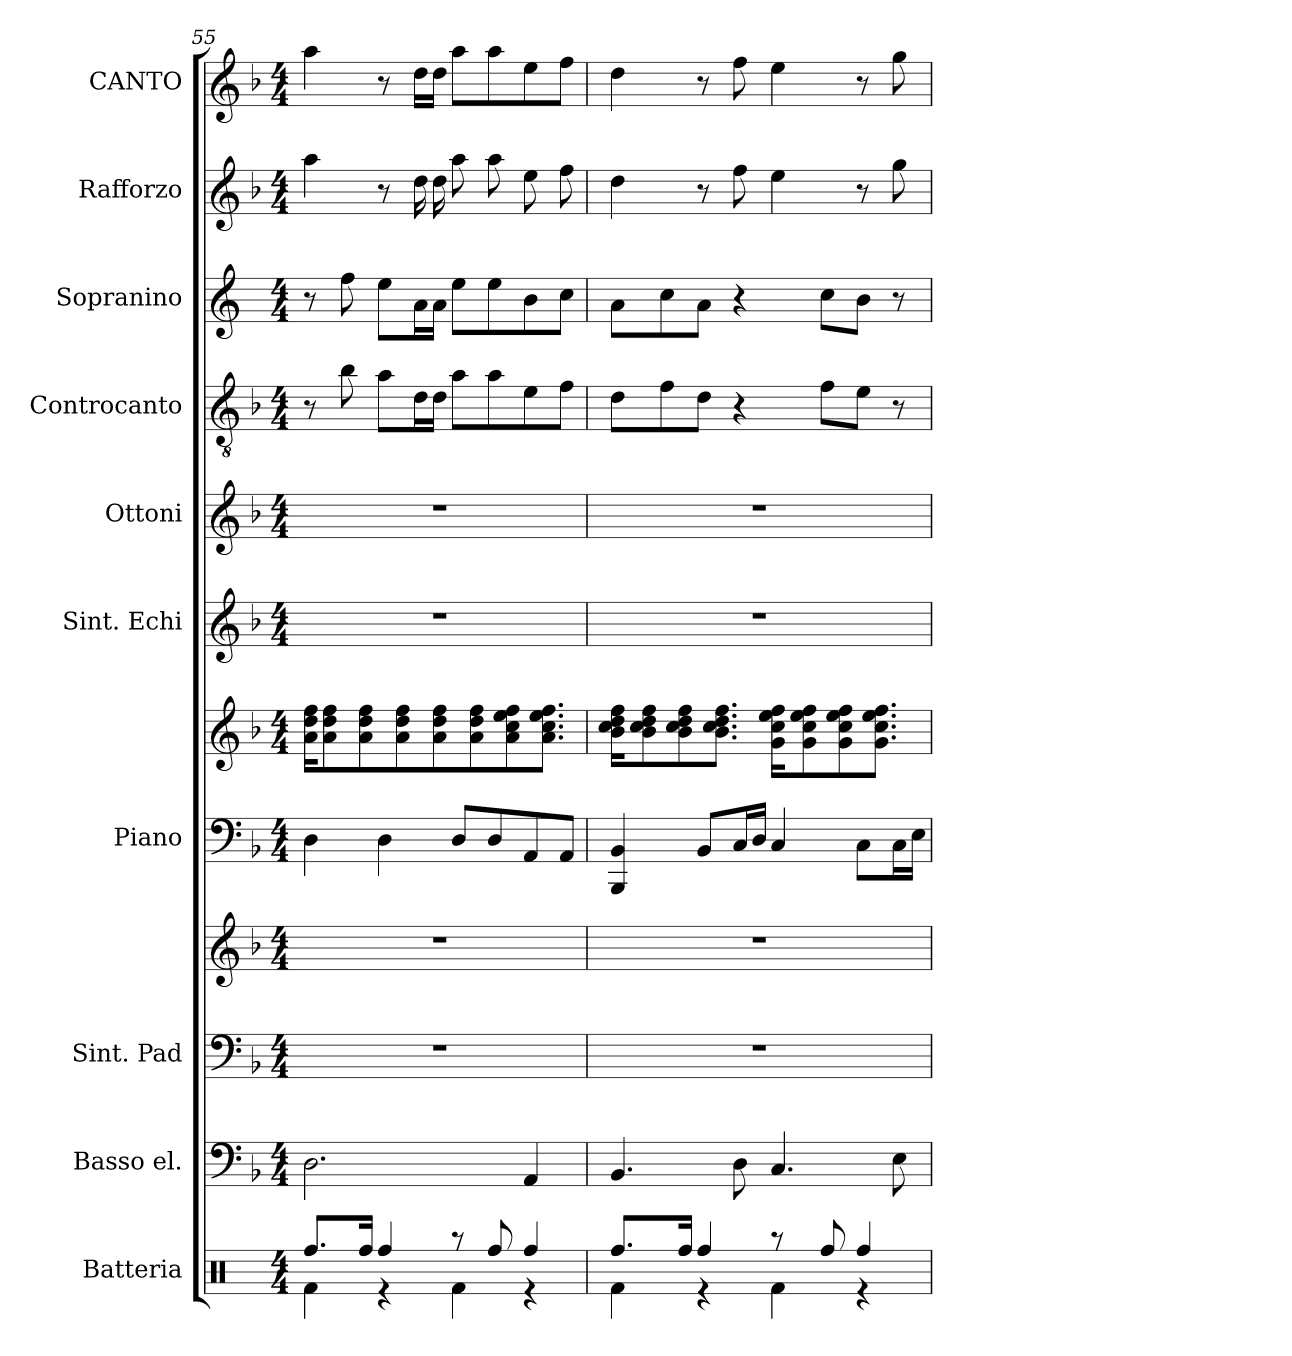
**kern	**kern	**kern	**kern	**kern	**kern	**kern	**kern	**kern	**kern	**kern	**kern
*part10	*part9	*part8	*part8	*part7	*part7	*part6	*part5	*part4	*part3	*part2	*part1
*staff12	*staff11	*staff10	*staff9	*staff8	*staff7	*staff6	*staff5	*staff4	*staff3	*staff2	*staff1
*I"Batteria	*I"Basso el.	*I"Sint. Pad	*	*I"Piano	*	*I"Sint. Echi	*I"Ottoni	*I"Controcanto	*I"Sopranino	*I"Rafforzo	*I"CANTO
*I'Bat	*I'B.el	*I'SintP	*	*	*	*I'SintE	*I'Ott	*I'cCnt	*I'S.nn	*I'Rfz	*I'Cnt
!!LO:PB:g=z
*clefX	*clefF4	*clefF4	*clefG2	*clefF4	*clefG2	*clefG2	*clefG2	*clefGv2	*clefG2	*clefG2	*clefG2
*	*ITrd7c12	*	*	*	*	*	*	*	*ITrd4c7	*ITrd7c12	*ITrd7c12
*k[]	*k[b-]	*k[b-]	*k[b-]	*k[b-]	*k[b-]	*k[b-]	*k[b-]	*k[b-]	*k[b-]	*k[b-]	*k[b-]
*M4/4	*M4/4	*M4/4	*M4/4	*M4/4	*M4/4	*M4/4	*M4/4	*M4/4	*M4/4	*M4/4	*M4/4
=55	=55	=55	=55	=55	=55	=55	=55	=55	=55	=55	=55
*^	*	*	*	*	*	*	*	*	*	*	*
8.Rff/L	4Rf\	2.DD\	1r	1r	4D\	16a\ 16dd\ 16ff\KL	1r	1r	8r	8r	4a\	4a\
.	.	.	.	.	.	8a\ 8dd\ 8ff\	.	.	.	.	.	.
.	.	.	.	.	.	.	.	.	8b-\	8b-\	.	.
16Rff/Jk	.	.	.	.	.	8a\ 8dd\ 8ff\	.	.	.	.	.	.
4Rff/	4r	.	.	.	4D\	.	.	.	8a\L	8a\L	8r	8r
.	.	.	.	.	.	8a\ 8dd\ 8ff\	.	.	.	.	.	.
.	.	.	.	.	.	.	.	.	16d\L	16d\L	16d\	16d\LL
.	.	.	.	.	.	8a\ 8dd\ 8ff\	.	.	16d\JJ	16d\JJ	16d\	16d\JJ
8r	4Rf\	.	.	.	8D/L	.	.	.	8a\L	8a\L	8a\	8a\L
.	.	.	.	.	.	8a\ 8dd\ 8ff\	.	.	.	.	.	.
8Rff/	.	.	.	.	8D/	.	.	.	8a\	8a\	8a\	8a\
.	.	.	.	.	.	8a\ 8cc\ 8ee\ 8ff\	.	.	.	.	.	.
4Rff/	4r	4AAA/	.	.	8AA/	.	.	.	8e\	8e\	8e\	8e\
.	.	.	.	.	.	8.a\ 8.cc\ 8.ee\ 8.ff\J	.	.	.	.	.	.
.	.	.	.	.	8AA/J	.	.	.	8f\J	8f\J	8f\	8f\J
=56	=56	=56	=56	=56	=56	=56	=56	=56	=56	=56	=56	=56
8.Rff/L	4Rf\	4.BBB-/	1r	1r	4BBB-/ 4BB-/	16b-\ 16cc\ 16dd\ 16ff\KL	1r	1r	8d\L	8d\L	4d\	4d\
.	.	.	.	.	.	8b-\ 8cc\ 8dd\ 8ff\	.	.	.	.	.	.
.	.	.	.	.	.	.	.	.	8f\	8f\	.	.
16Rff/Jk	.	.	.	.	.	8b-\ 8cc\ 8dd\ 8ff\	.	.	.	.	.	.
4Rff/	4r	.	.	.	8BB-/L	.	.	.	8d\J	8d\J	8r	8r
.	.	.	.	.	.	8.b-\ 8.cc\ 8.dd\ 8.ff\J	.	.	.	.	.	.
.	.	8DD\	.	.	16C/L	.	.	.	4r	4r	8f\	8f\
.	.	.	.	.	16D/JJ	.	.	.	.	.	.	.
8r	4Rf\	4.CC/	.	.	4C/	16g\ 16cc\ 16ee\ 16ff\KL	.	.	.	.	4e\	4e\
.	.	.	.	.	.	8g\ 8cc\ 8ee\ 8ff\	.	.	.	.	.	.
8Rff/	.	.	.	.	.	.	.	.	8f\L	8f\L	.	.
.	.	.	.	.	.	8g\ 8cc\ 8ee\ 8ff\	.	.	.	.	.	.
4Rff/	4r	.	.	.	8C\L	.	.	.	8e\J	8e\J	8r	8r
.	.	.	.	.	.	8.g\ 8.cc\ 8.ee\ 8.ff\J	.	.	.	.	.	.
.	.	8EE\	.	.	16C\L	.	.	.	8r	8r	8g\	8g\
.	.	.	.	.	16E\JJ	.	.	.	.	.	.	.
*v	*v	*	*	*	*	*	*	*	*	*	*	*
=	=	=	=	=	=	=	=	=	=	=	=
*-	*-	*-	*-	*-	*-	*-	*-	*-	*-	*-	*-
